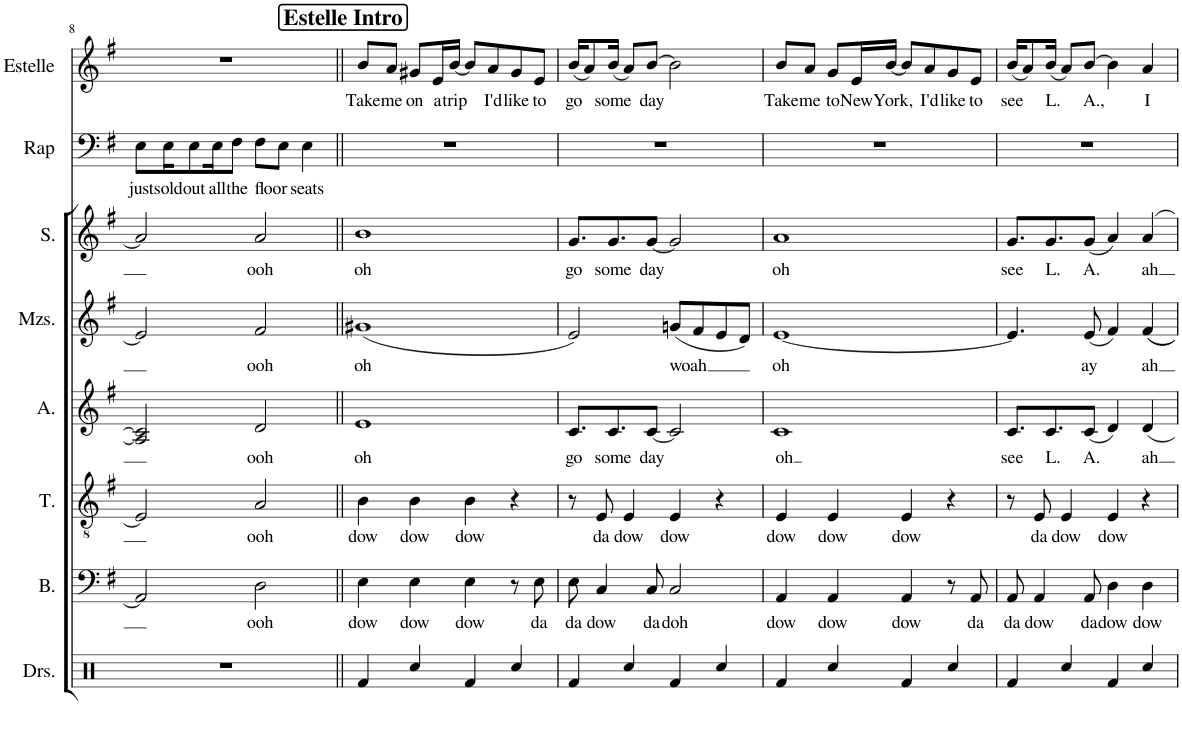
**kern	**text	**kern	**text	**kern	**text	**kern	**text	**kern	**text	**kern	**text	**kern	**text
*part7	*part7	*part6	*part6	*part5	*part5	*part4	*part4	*part3	*part3	*part2	*part2	*part1	*part1
*staff7	*staff7	*staff6	*staff6	*staff5	*staff5	*staff4	*staff4	*staff3	*staff3	*staff2	*staff2	*staff1	*staff1
*I"Bass	*	*I"Tenor	*	*I"Alto	*	*I"Mezzo-soprano	*	*I"Soprano	*	*I"Rap	*	*I"Estelle	*
*I'B.	*	*I'T.	*	*I'A.	*	*I'Mzs.	*	*I'S.	*	*I'Rap	*	*I'Estelle	*
!!LO:PB:g=z
*clefF4	*	*clefGv2	*	*clefG2	*	*clefG2	*	*clefG2	*	*clefF4	*	*clefG2	*
*k[f#]	*	*k[f#]	*	*k[f#]	*	*k[f#]	*	*k[f#]	*	*k[f#]	*	*k[f#]	*
*M4/4	*	*M4/4	*	*M4/4	*	*M4/4	*	*M4/4	*	*M4/4	*	*M4/4	*
=8	=8	=8	=8	=8	=8	=8	=8	=8	=8	=8	=8	=8	=8
!	!	!	!	!	!	!	!	!	!	!	!LO:LY:b	!	!
2AA/]	.	2E/]	.	2A/] 2c/]	.	2e/]	.	2a/]	.	8E\L	just	1r	.
!	!	!	!	!	!	!	!	!	!	!	!LO:LY:b	!	!
.	.	.	.	.	.	.	.	.	.	16E\K	sold	.	.
!	!	!	!	!	!	!	!	!	!	!	!LO:LY:b	!	!
.	.	.	.	.	.	.	.	.	.	8E\	out	.	.
!	!	!	!	!	!	!	!	!	!	!	!LO:LY:b	!	!
.	.	.	.	.	.	.	.	.	.	16E\K	all	.	.
!	!	!	!	!	!	!	!	!	!	!	!LO:LY:b	!	!
.	.	.	.	.	.	.	.	.	.	8F#\J	the	.	.
!	!LO:LY:b	!	!LO:LY:b	!	!LO:LY:b	!	!LO:LY:b	!	!LO:LY:b	!	!LO:LY:b	!	!
2D\	ooh	2A/	ooh	2d/	ooh	2f#/	ooh	2a/	ooh	8F#\L	floor	.	.
.	.	.	.	.	.	.	.	.	.	8E\J	.	.	.
!	!	!	!	!	!	!	!	!	!	!	!LO:LY:b	!	!
.	.	.	.	.	.	.	.	.	.	4E\	seats	.	.
!!LO:REH:place=s1:a:B:cj:fs=14:t=Estelle Intro
=9||	=9||	=9||	=9||	=9||	=9||	=9||	=9||	=9||	=9||	=9||	=9||	=9||	=9||
!	!LO:LY:b	!	!LO:LY:b	!	!LO:LY:b	!	!LO:LY:b	!	!LO:LY:b	!	!	!	!LO:LY:b
4E\	dow	4B\	dow	1e	oh	(1g#X	oh	1b	oh	1r	.	8b/L	Take
!	!	!	!	!	!	!	!	!	!	!	!	!	!LO:LY:b
.	.	.	.	.	.	.	.	.	.	.	.	8a/J	me
!	!LO:LY:b	!	!LO:LY:b	!	!	!	!	!	!	!	!	!	!LO:LY:b
4E\	dow	4B\	dow	.	.	.	.	.	.	.	.	8g#X/L	on
!	!	!	!	!	!	!	!	!	!	!	!	!	!LO:LY:b
.	.	.	.	.	.	.	.	.	.	.	.	16e/L	a
!	!	!	!	!	!	!	!	!	!	!	!	!	!LO:LY:b
.	.	.	.	.	.	.	.	.	.	.	.	[16b/JJ	trip
!	!LO:LY:b	!	!LO:LY:b	!	!	!	!	!	!	!	!	!	!
4E\	dow	4B\	dow	.	.	.	.	.	.	.	.	8b/L]	.
!	!	!	!	!	!	!	!	!	!	!	!	!	!LO:LY:b
.	.	.	.	.	.	.	.	.	.	.	.	8a/	I'd
!	!	!	!	!	!	!	!	!	!	!	!	!	!LO:LY:b
8r	.	4r	.	.	.	.	.	.	.	.	.	8g#/	like
!	!LO:LY:b	!	!	!	!	!	!	!	!	!	!	!	!LO:LY:b
8E\	da	.	.	.	.	.	.	.	.	.	.	8e/J	to
=10	=10	=10	=10	=10	=10	=10	=10	=10	=10	=10	=10	=10	=10
!	!LO:LY:b	!	!	!	!LO:LY:b	!	!	!	!LO:LY:b	!	!	!	!LO:LY:b
8E\	da	8r	.	8.c/L	go	2e/)	.	8.g/L	go	1r	.	(16b/KL	go
.	.	.	.	.	.	.	.	.	.	.	.	8a/)	.
!	!LO:LY:b	!	!LO:LY:b	!	!	!	!	!	!	!	!	!	!
4C/	dow	8E/	da	.	.	.	.	.	.	.	.	.	.
!	!	!	!	!	!LO:LY:b	!	!	!	!LO:LY:b	!	!	!	!LO:LY:b
.	.	.	.	8.c/	some	.	.	8.g/	some	.	.	(16b/Jk	some
!	!	!	!LO:LY:b	!	!	!	!	!	!	!	!	!	!
.	.	4E/	dow	.	.	.	.	.	.	.	.	8a/L)	.
!	!LO:LY:b	!	!	!	!LO:LY:b	!	!	!	!LO:LY:b	!	!	!	!LO:LY:b
8C/	da	.	.	[8c/J	day	.	.	[8g/J	day	.	.	[8b/J	day
!	!LO:LY:b	!	!LO:LY:b	!	!	!	!LO:LY:b	!	!	!	!	!	!
2C/	doh	4E/	dow	2c/]	.	(8gn/L	woah	2g/]	.	.	.	2b\]	.
.	.	.	.	.	.	8f#/	.	.	.	.	.	.	.
.	.	4r	.	.	.	8e/	.	.	.	.	.	.	.
.	.	.	.	.	.	8d/J)	.	.	.	.	.	.	.
=11	=11	=11	=11	=11	=11	=11	=11	=11	=11	=11	=11	=11	=11
!	!LO:LY:b	!	!LO:LY:b	!	!LO:LY:b	!	!LO:LY:b	!	!LO:LY:b	!	!	!	!LO:LY:b
4AA/	dow	4E/	dow	1c	oh	[1e	oh	1a	oh	1r	.	8b/L	Take
!	!	!	!	!	!	!	!	!	!	!	!	!	!LO:LY:b
.	.	.	.	.	.	.	.	.	.	.	.	8a/J	me
!	!LO:LY:b	!	!LO:LY:b	!	!	!	!	!	!	!	!	!	!LO:LY:b
4AA/	dow	4E/	dow	.	.	.	.	.	.	.	.	8g/L	to
!	!	!	!	!	!	!	!	!	!	!	!	!	!LO:LY:b
.	.	.	.	.	.	.	.	.	.	.	.	16e/L	New
!	!	!	!	!	!	!	!	!	!	!	!	!	!LO:LY:b
.	.	.	.	.	.	.	.	.	.	.	.	[16b/JJ	York,
!	!LO:LY:b	!	!LO:LY:b	!	!	!	!	!	!	!	!	!	!
4AA/	dow	4E/	dow	.	.	.	.	.	.	.	.	8b/L]	.
!	!	!	!	!	!	!	!	!	!	!	!	!	!LO:LY:b
.	.	.	.	.	.	.	.	.	.	.	.	8a/	I'd
!	!	!	!	!	!	!	!	!	!	!	!	!	!LO:LY:b
8r	.	4r	.	.	.	.	.	.	.	.	.	8g/	like
!	!LO:LY:b	!	!	!	!	!	!	!	!	!	!	!	!LO:LY:b
8AA/	da	.	.	.	.	.	.	.	.	.	.	8e/J	to
=12	=12	=12	=12	=12	=12	=12	=12	=12	=12	=12	=12	=12	=12
!	!LO:LY:b	!	!	!	!LO:LY:b	!	!	!	!LO:LY:b	!	!	!	!LO:LY:b
8AA/	da	8r	.	8.c/L	see	4.e/]	.	8.g/L	see	1r	.	(16b/KL	see
.	.	.	.	.	.	.	.	.	.	.	.	8a/)	.
!	!LO:LY:b	!	!LO:LY:b	!	!	!	!	!	!	!	!	!	!
4AA/	dow	8E/	da	.	.	.	.	.	.	.	.	.	.
!	!	!	!	!	!LO:LY:b	!	!	!	!LO:LY:b	!	!	!	!LO:LY:b
.	.	.	.	8.c/	L.	.	.	8.g/	L.	.	.	(16b/Jk	L.
!	!	!	!LO:LY:b	!	!	!	!	!	!	!	!	!	!
.	.	4E/	dow	.	.	.	.	.	.	.	.	8a/L)	.
!	!LO:LY:b	!	!	!	!LO:LY:b	!	!LO:LY:b	!	!LO:LY:b	!	!	!	!LO:LY:b
8AA/	da	.	.	(8c/J	A.	(8e/	ay	(8g/J	A.	.	.	[8b/J	A.,
!	!LO:LY:b	!	!LO:LY:b	!	!	!	!	!	!	!	!	!	!
4D\	dow	4E/	dow	4d/)	.	4f#/)	.	4a/)	.	.	.	4b\]	.
!	!LO:LY:b	!	!	!	!LO:LY:b	!	!LO:LY:b	!	!LO:LY:b	!	!	!	!LO:LY:b
4D\	dow	4r	.	4d/	ah	4f#/	ah	4a/	ah	.	.	4a/	I
=	=	=	=	=	=	=	=	=	=	=	=	=	=
*-	*-	*-	*-	*-	*-	*-	*-	*-	*-	*-	*-	*-	*-
